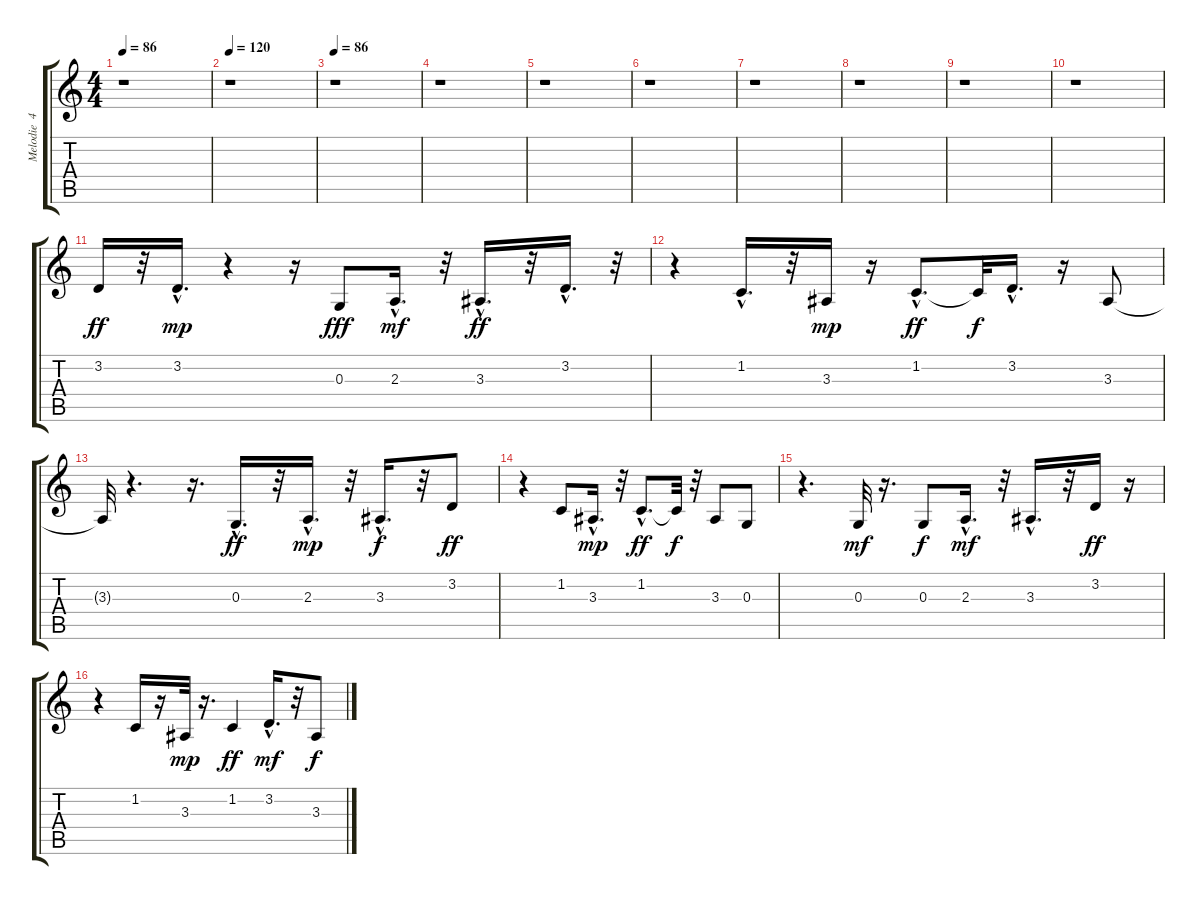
\track ("Melodie  4" "Melodie  4") {instrument trombone}
\staff {score tabs}
\tuning (E4 B3 G3 D3 A2 E2) {hide}
\ts (4 4)
\tempo 86
\clef g2
\ks c
r.1{dy ff instrument trombone} |
\tempo 120
r.1 |
\tempo 86
r.1 |
r.1 |
r.1 |
r.1 |
r.1 |
r.1 |
r.1 |
r.1 |
3.2.16 r.32 3.2{hac}.16{d dy mp} r.4 r.16 0.3.8{dy fff} 2.3{hac}.16{d dy mf} r.32 3.3{hac}.16{d dy ff} r.32 3.2{hac}.16{d} r.32 |
r.4 1.2{hac}.16{d} r.32 3.3.16{dy mp} r.16 1.2{hac}.8{d dy ff} 1.2{t}.32{dy f} 3.2{hac}.16{d} r.16 3.3.8 |
3.3{t}.32 r.4{d} r.16{d} 0.3{hac}.16{d dy ff} r.32 2.3{hac}.16{d dy mp} r.32 3.3{hac}.16{d dy f} r.32 3.2.8{dy ff} |
r.4 1.2.8 3.3{hac}.16{d dy mp} r.32 1.2{hac}.8{d dy ff} 1.2{t}.32{dy f} r.32 3.3.8 0.3.8 |
r.4{d} 0.3.32{dy mf} r.16{d} 0.3.8{dy f} 2.3{hac}.16{d dy mf} r.32 3.3{hac}.16{d} r.32 3.2.16{dy ff} r.16 |
r.4 1.2.16 r.16 3.3.32{dy mp} r.16{d} 1.2.4{dy ff} 3.2{hac}.16{d dy mf} r.32 3.3.8{dy f}
